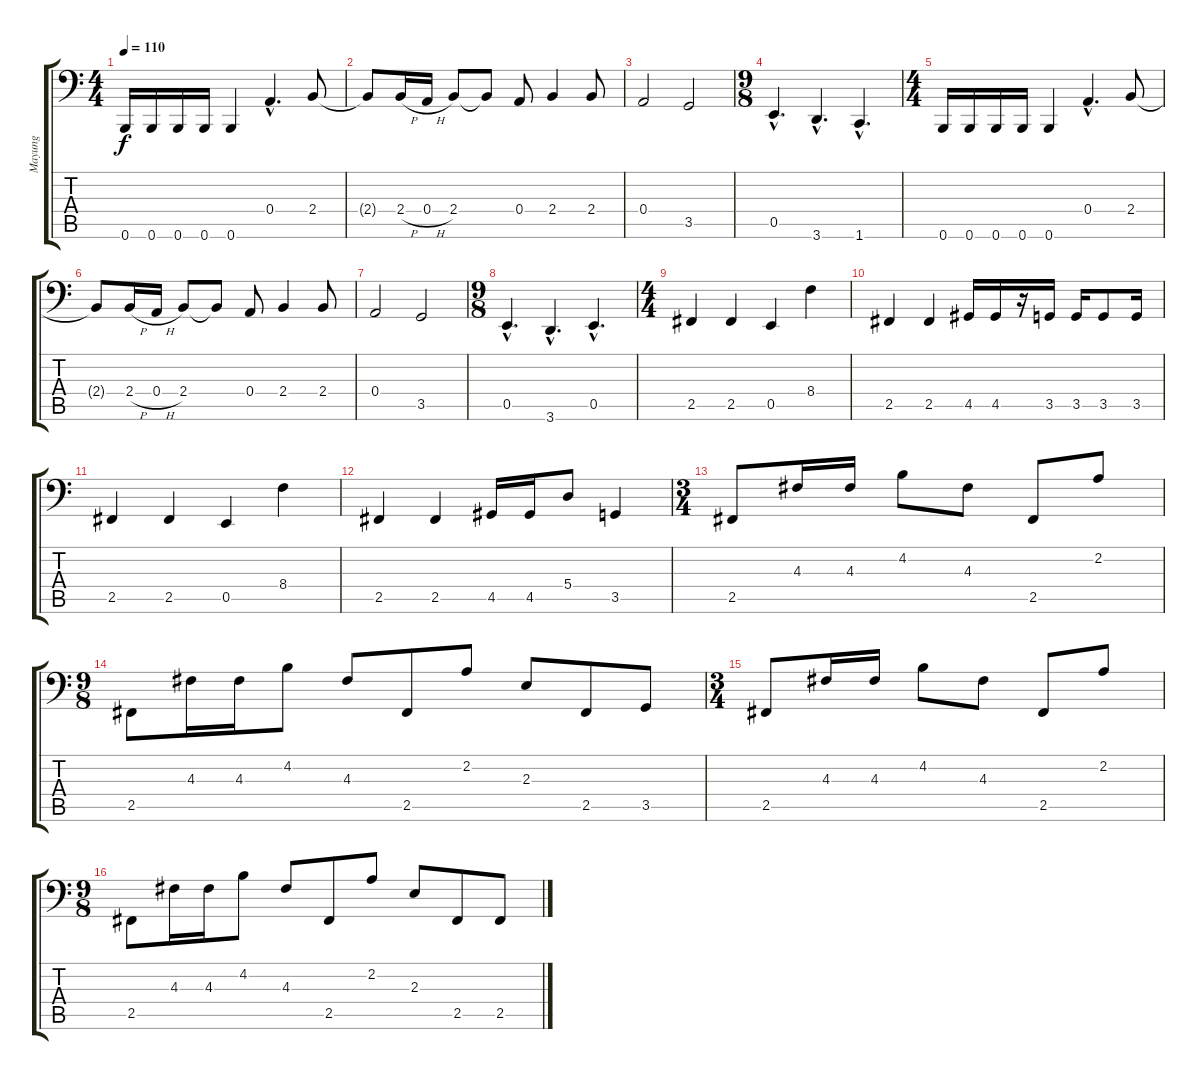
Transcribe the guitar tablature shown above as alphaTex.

\track ("Mayung" "Mayung") {instrument electricbassfinger}
\staff {score tabs}
\tuning (C3 G2 D2 A1 E1 B0) {hide}
\ts (4 4)
\tempo 110
\clef f4
\ks c
0.6.16{dy f} 0.6.16 0.6.16 0.6.16 0.6.4 0.4{hac}.4{d} 2.4.8 |
2.4{t}.8 2.4{h}.16 0.4{h}.16 2.4.8 2.4{t}.8 0.4.8 2.4.4 2.4.8 |
0.4.2 3.5.2 |
\ts (9 8)
0.5{hac}.4{d} 3.6{hac}.4{d} 1.6{hac}.4{d} |
\ts (4 4)
0.6.16 0.6.16 0.6.16 0.6.16 0.6.4 0.4{hac}.4{d} 2.4.8 |
2.4{t}.8 2.4{h}.16 0.4{h}.16 2.4.8 2.4{t}.8 0.4.8 2.4.4 2.4.8 |
0.4.2 3.5.2 |
\ts (9 8)
0.5{hac}.4{d} 3.6{hac}.4{d} 0.5{hac}.4{d} |
\ts (4 4)
2.5.4 2.5.4 0.5.4 8.4.4 |
2.5.4 2.5.4 4.5.16 4.5.16 r.16 3.5.16 3.5.16 3.5.8 3.5.16 |
2.5.4 2.5.4 0.5.4 8.4.4 |
2.5.4 2.5.4 4.5.16 4.5.16 5.4.8 3.5.4 |
\ts (3 4)
2.5.8 4.3.16 4.3.16 4.2.8 4.3.8 2.5.8 2.2.8 |
\ts (9 8)
2.5.8 4.3.16 4.3.16 4.2.8 4.3.8 2.5.8 2.2.8 2.3.8 2.5.8 3.5.8 |
\ts (3 4)
2.5.8 4.3.16 4.3.16 4.2.8 4.3.8 2.5.8 2.2.8 |
\ts (9 8)
2.5.8 4.3.16 4.3.16 4.2.8 4.3.8 2.5.8 2.2.8 2.3.8 2.5.8 2.5.8
